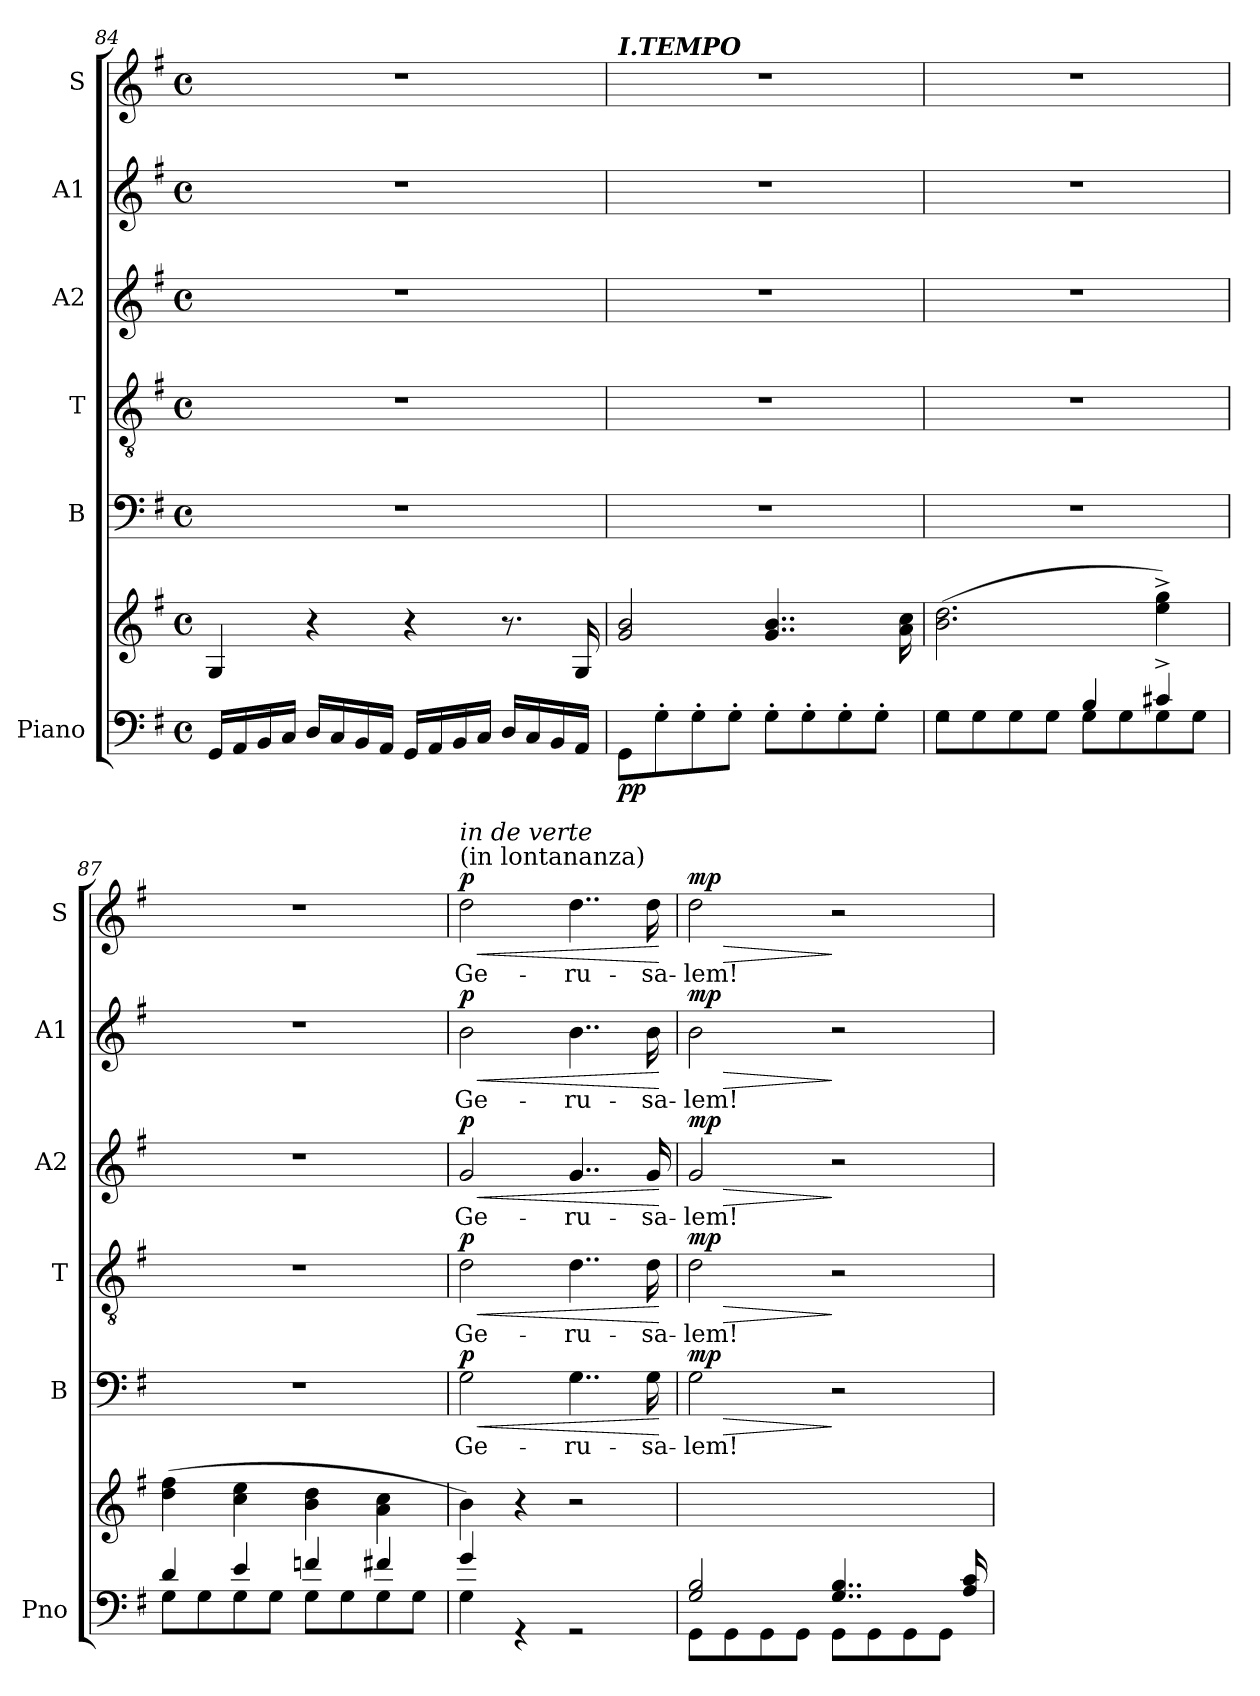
**kern	**kern	**dynam	**kern	**text	**dynam	**kern	**text	**dynam	**kern	**text	**dynam	**kern	**text	**dynam	**kern	**text	**dynam
*part6	*part6	*part6	*part5	*part5	*part5	*part4	*part4	*part4	*part3	*part3	*part3	*part2	*part2	*part2	*part1	*part1	*part1
*staff7	*staff6	*staff6/7	*staff5	*staff5	*staff5	*staff4	*staff4	*staff4	*staff3	*staff3	*staff3	*staff2	*staff2	*staff2	*staff1	*staff1	*staff1
*I"Piano	*	*	*I"B	*	*	*I"T	*	*	*I"A2	*	*	*I"A1	*	*	*I"S	*	*
*I'Pno	*	*	*I'B	*	*	*I'T	*	*	*I'A2	*	*	*I'A1	*	*	*I'S	*	*
*clefF4	*clefG2	*	*clefF4	*	*	*clefGv2	*	*	*clefG2	*	*	*clefG2	*	*	*clefG2	*	*
*k[f#]	*k[f#]	*	*k[f#]	*	*	*k[f#]	*	*	*k[f#]	*	*	*k[f#]	*	*	*k[f#]	*	*
*M4/4	*M4/4	*	*M4/4	*	*	*M4/4	*	*	*M4/4	*	*	*M4/4	*	*	*M4/4	*	*
*met(c)	*met(c)	*	*met(c)	*	*	*met(c)	*	*	*met(c)	*	*	*met(c)	*	*	*met(c)	*	*
=84	=84	=84	=84	=84	=84	=84	=84	=84	=84	=84	=84	=84	=84	=84	=84	=84	=84
16GG/LL	4G/	.	1r	.	.	1r	.	.	1r	.	.	1r	.	.	1r	.	.
16AA/	.	.	.	.	.	.	.	.	.	.	.	.	.	.	.	.	.
16BB/	.	.	.	.	.	.	.	.	.	.	.	.	.	.	.	.	.
16C/JJ	.	.	.	.	.	.	.	.	.	.	.	.	.	.	.	.	.
16D/LL	4r	.	.	.	.	.	.	.	.	.	.	.	.	.	.	.	.
16C/	.	.	.	.	.	.	.	.	.	.	.	.	.	.	.	.	.
16BB/	.	.	.	.	.	.	.	.	.	.	.	.	.	.	.	.	.
16AA/JJ	.	.	.	.	.	.	.	.	.	.	.	.	.	.	.	.	.
16GG/LL	4r	.	.	.	.	.	.	.	.	.	.	.	.	.	.	.	.
16AA/	.	.	.	.	.	.	.	.	.	.	.	.	.	.	.	.	.
16BB/	.	.	.	.	.	.	.	.	.	.	.	.	.	.	.	.	.
16C/JJ	.	.	.	.	.	.	.	.	.	.	.	.	.	.	.	.	.
16D/LL	8.r	.	.	.	.	.	.	.	.	.	.	.	.	.	.	.	.
16C/	.	.	.	.	.	.	.	.	.	.	.	.	.	.	.	.	.
16BB/	.	.	.	.	.	.	.	.	.	.	.	.	.	.	.	.	.
16AA/JJ	16G/	.	.	.	.	.	.	.	.	.	.	.	.	.	.	.	.
=85	=85	=85	=85	=85	=85	=85	=85	=85	=85	=85	=85	=85	=85	=85	=85	=85	=85
!!LO:REH:place=s1:a:B:fs=14:t=5
!	!	!	!	!	!	!	!	!	!	!	!	!	!	!	!LO:TX:a:Bi:t=I.TEMPO	!	!
!	!	!LO:DY:b=2	!	!	!	!	!	!	!	!	!	!	!	!	!	!	!
!	!	!LO:DY:n=1:b	!	!	!	!	!	!	!	!	!	!	!	!	!	!	!
8GG\L	2g/ 2b/	p p	1r	.	.	1r	.	.	1r	.	.	1r	.	.	1r	.	.
8G'\	.	.	.	.	.	.	.	.	.	.	.	.	.	.	.	.	.
8G'\	.	.	.	.	.	.	.	.	.	.	.	.	.	.	.	.	.
8G'\J	.	.	.	.	.	.	.	.	.	.	.	.	.	.	.	.	.
8G'\L	4..g/ 4..b/	.	.	.	.	.	.	.	.	.	.	.	.	.	.	.	.
8G'\	.	.	.	.	.	.	.	.	.	.	.	.	.	.	.	.	.
8G'\	.	.	.	.	.	.	.	.	.	.	.	.	.	.	.	.	.
8G'\J	.	.	.	.	.	.	.	.	.	.	.	.	.	.	.	.	.
.	16a\ 16cc\	.	.	.	.	.	.	.	.	.	.	.	.	.	.	.	.
=86	=86	=86	=86	=86	=86	=86	=86	=86	=86	=86	=86	=86	=86	=86	=86	=86	=86
*^	*	*	*	*	*	*	*	*	*	*	*	*	*	*	*	*	*
2rF	8G\L	(2.b\ 2.dd\	.	1r	.	.	1r	.	.	1r	.	.	1r	.	.	1r	.	.
.	8G\	.	.	.	.	.	.	.	.	.	.	.	.	.	.	.	.	.
.	8G\	.	.	.	.	.	.	.	.	.	.	.	.	.	.	.	.	.
.	8G\J	.	.	.	.	.	.	.	.	.	.	.	.	.	.	.	.	.
4B/	8G\L	.	.	.	.	.	.	.	.	.	.	.	.	.	.	.	.	.
.	8G\	.	.	.	.	.	.	.	.	.	.	.	.	.	.	.	.	.
4c#X^/	8G\	4ee\^ 4gg\^)	.	.	.	.	.	.	.	.	.	.	.	.	.	.	.	.
.	8G\J	.	.	.	.	.	.	.	.	.	.	.	.	.	.	.	.	.
!!LO:LB:g=z
=87	=87	=87	=87	=87	=87	=87	=87	=87	=87	=87	=87	=87	=87	=87	=87	=87	=87	=87
4d/	8G\L	(4dd\ 4ff#\	.	1r	.	.	1r	.	.	1r	.	.	1r	.	.	1r	.	.
.	8G\	.	.	.	.	.	.	.	.	.	.	.	.	.	.	.	.	.
4e/	8G\	4cc\ 4ee\	.	.	.	.	.	.	.	.	.	.	.	.	.	.	.	.
.	8G\J	.	.	.	.	.	.	.	.	.	.	.	.	.	.	.	.	.
4fn/	8G\L	4b\ 4dd\	.	.	.	.	.	.	.	.	.	.	.	.	.	.	.	.
.	8G\	.	.	.	.	.	.	.	.	.	.	.	.	.	.	.	.	.
4f#X/	8G\	4a\ 4cc\	.	.	.	.	.	.	.	.	.	.	.	.	.	.	.	.
.	8G\J	.	.	.	.	.	.	.	.	.	.	.	.	.	.	.	.	.
!!LO:PB:g=z
=88	=88	=88	=88	=88	=88	=88	=88	=88	=88	=88	=88	=88	=88	=88	=88	=88	=88	=88
!	!	!	!	!	!	!	!	!	!	!	!	!	!	!	!	!LO:TX:a:t=(in lontananza)	!	!
!	!	!	!	!	!	!	!	!	!	!	!	!	!	!	!	!LO:TX:a:i:t=in de verte	!	!
!	!	!	!	!	!	!LO:HP:b	!	!	!LO:HP:b	!	!	!LO:HP:b	!	!	!LO:HP:b	!	!	!LO:HP:b
!	!	!	!	!	!	!LO:DY:n=1:a	!	!	!LO:DY:n=1:a	!	!	!LO:DY:n=1:a	!	!	!LO:DY:n=1:a	!	!	!LO:DY:n=1:a
4g/	4G\	4b\)	.	2G\	Ge-	< p	2d\	Ge-	< p	2g/	Ge-	< p	2b\	Ge-	< p	2dd\	Ge-	< p
4rGG	2.ryy	4r	.	.	.	.	.	.	.	.	.	.	.	.	.	.	.	.
2rGG	.	2r	.	4..G\	-ru-	.	4..d\	-ru-	.	4..g/	-ru-	.	4..b\	-ru-	.	4..dd\	-ru-	.
.	.	.	.	16G\	-sa-	.	16d\	-sa-	.	16g/	-sa-	.	16b\	-sa-	.	16dd\	-sa-	.
*v	*v	*	*	*	*	*	*	*	*	*	*	*	*	*	*	*	*	*
.	.	.	.	.	[	.	.	[	.	.	[	.	.	[	.	.	[
=89	=89	=89	=89	=89	=89	=89	=89	=89	=89	=89	=89	=89	=89	=89	=89	=89	=89
*^	*	*	*	*	*	*	*	*	*	*	*	*	*	*	*	*	*
!	!	!	!	!	!	!LO:HP:b	!	!	!LO:HP:b	!	!	!LO:HP:b	!	!	!LO:HP:b	!	!	!LO:HP:b
!	!	!	!	!	!	!LO:DY:n=1:a	!	!	!LO:DY:n=1:a	!	!	!LO:DY:n=1:a	!	!	!LO:DY:n=1:a	!	!	!LO:DY:n=1:a
2G/ 2B/	8GG\L	1ryy	.	2G\	-lem!	> mp	2d\	-lem!	> mp	2g/	-lem!	> mp	2b\	-lem!	> mp	2dd\	-lem!	> mp
.	8GG\	.	.	.	.	.	.	.	.	.	.	.	.	.	.	.	.	.
.	8GG\	.	.	.	.	.	.	.	.	.	.	.	.	.	.	.	.	.
.	8GG\J	.	.	.	.	.	.	.	.	.	.	.	.	.	.	.	.	.
4..G/ 4..B/	8GG\L	.	.	2r	.	]	2r	.	]	2r	.	]	2r	.	]	2r	.	]
.	8GG\	.	.	.	.	.	.	.	.	.	.	.	.	.	.	.	.	.
.	8GG\	.	.	.	.	.	.	.	.	.	.	.	.	.	.	.	.	.
.	8GG\J	.	.	.	.	.	.	.	.	.	.	.	.	.	.	.	.	.
16A/ 16c/	.	.	.	.	.	.	.	.	.	.	.	.	.	.	.	.	.	.
*v	*v	*	*	*	*	*	*	*	*	*	*	*	*	*	*	*	*	*
=	=	=	=	=	=	=	=	=	=	=	=	=	=	=	=	=	=
*-	*-	*-	*-	*-	*-	*-	*-	*-	*-	*-	*-	*-	*-	*-	*-	*-	*-
